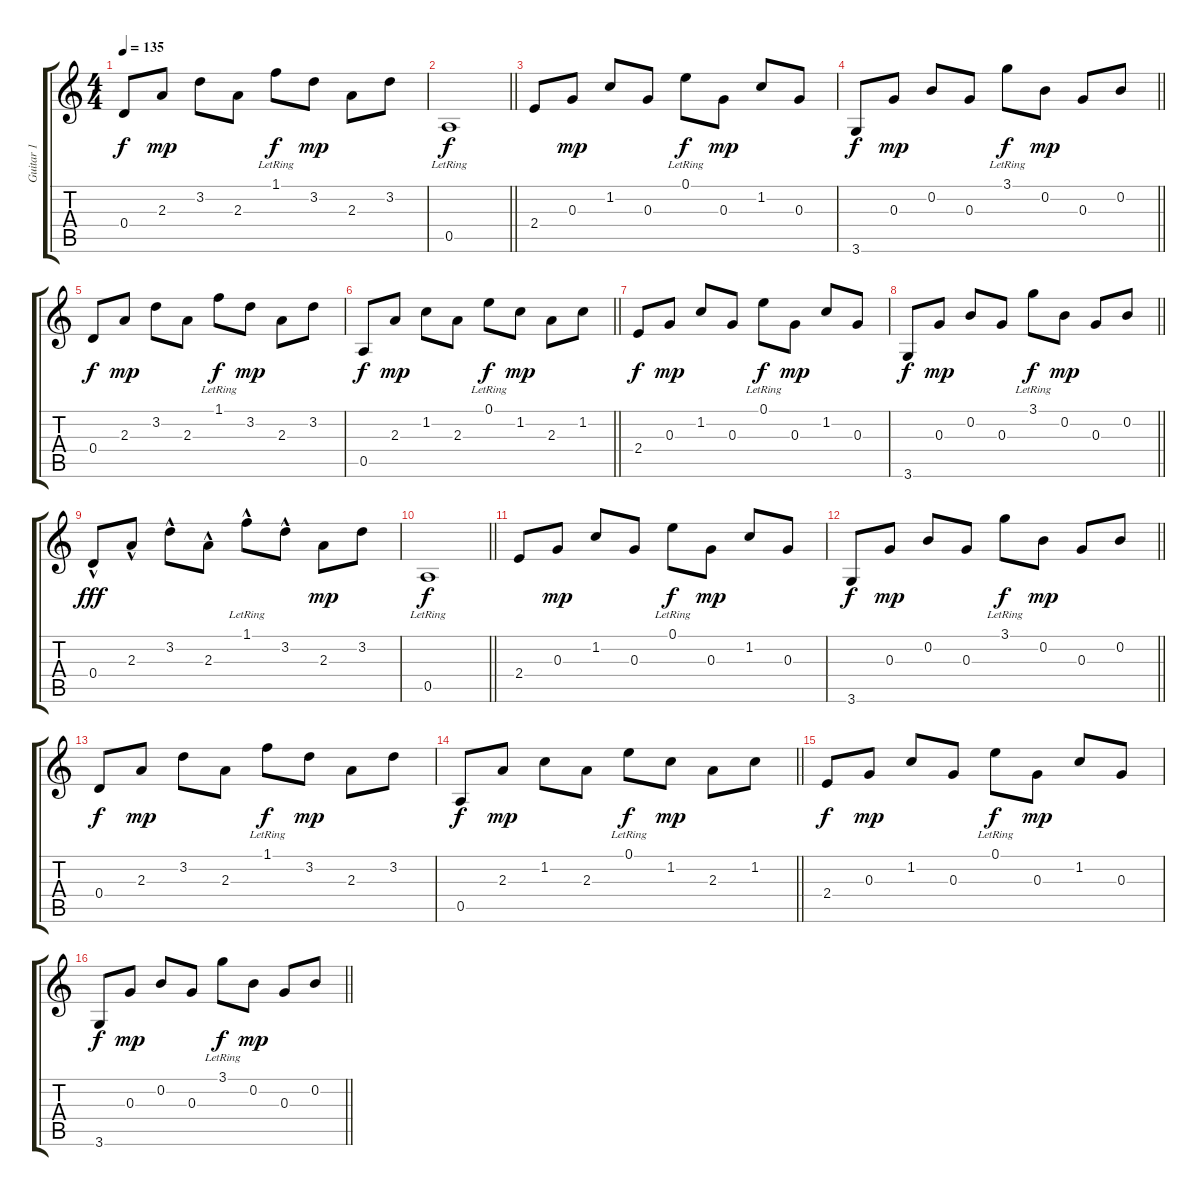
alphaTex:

\track ("Guitar 1" "Guitar 1") {instrument acousticguitarnylon}
\staff {score tabs}
\tuning (E4 B3 G3 D3 A2 E2) {hide}
\ts (4 4)
\tempo 135
\clef g2
\ks c
0.4.8{dy f} 2.3.8{dy mp} 3.2.8 2.3.8 1.1{lr}.8{dy f} 3.2.8{dy mp} 2.3.8 3.2.8 |
\barLineRight lightlight
0.5{lr}.1{dy f} |
2.4.8 0.3.8{dy mp} 1.2.8 0.3.8 0.1{lr}.8{dy f} 0.3.8{dy mp} 1.2.8 0.3.8 |
\barLineRight lightlight
3.6.8{dy f} 0.3.8{dy mp} 0.2.8 0.3.8 3.1{lr}.8{dy f} 0.2.8{dy mp} 0.3.8 0.2.8 |
0.4.8{dy f} 2.3.8{dy mp} 3.2.8 2.3.8 1.1{lr}.8{dy f} 3.2.8{dy mp} 2.3.8 3.2.8 |
\barLineRight lightlight
0.5.8{dy f} 2.3.8{dy mp} 1.2.8 2.3.8 0.1{lr}.8{dy f} 1.2.8{dy mp} 2.3.8 1.2.8 |
2.4.8{dy f} 0.3.8{dy mp} 1.2.8 0.3.8 0.1{lr}.8{dy f} 0.3.8{dy mp} 1.2.8 0.3.8 |
\barLineRight lightlight
3.6.8{dy f} 0.3.8{dy mp} 0.2.8 0.3.8 3.1{lr}.8{dy f} 0.2.8{dy mp} 0.3.8 0.2.8 |
0.4{hac}.8{dy fff volume 13} 2.3{hac}.8 3.2{hac}.8 2.3{hac}.8 1.1{hac lr}.8 3.2{hac}.8 2.3.8{dy mp volume 11} 3.2.8 |
\barLineRight lightlight
0.5{lr}.1{dy f} |
2.4.8{volume 9} 0.3.8{dy mp} 1.2.8 0.3.8 0.1{lr}.8{dy f} 0.3.8{dy mp} 1.2.8 0.3.8 |
\barLineRight lightlight
3.6.8{dy f volume 7} 0.3.8{dy mp} 0.2.8 0.3.8 3.1{lr}.8{dy f} 0.2.8{dy mp} 0.3.8 0.2.8 |
0.4.8{dy f} 2.3.8{dy mp} 3.2.8 2.3.8 1.1{lr}.8{dy f} 3.2.8{dy mp} 2.3.8 3.2.8 |
\barLineRight lightlight
0.5.8{dy f} 2.3.8{dy mp} 1.2.8 2.3.8 0.1{lr}.8{dy f} 1.2.8{dy mp} 2.3.8 1.2.8 |
2.4.8{dy f volume 5} 0.3.8{dy mp} 1.2.8 0.3.8 0.1{lr}.8{dy f} 0.3.8{dy mp} 1.2.8 0.3.8 |
\barLineRight lightlight
3.6.8{dy f volume 3} 0.3.8{dy mp} 0.2.8 0.3.8 3.1{lr}.8{dy f} 0.2.8{dy mp} 0.3.8 0.2.8
